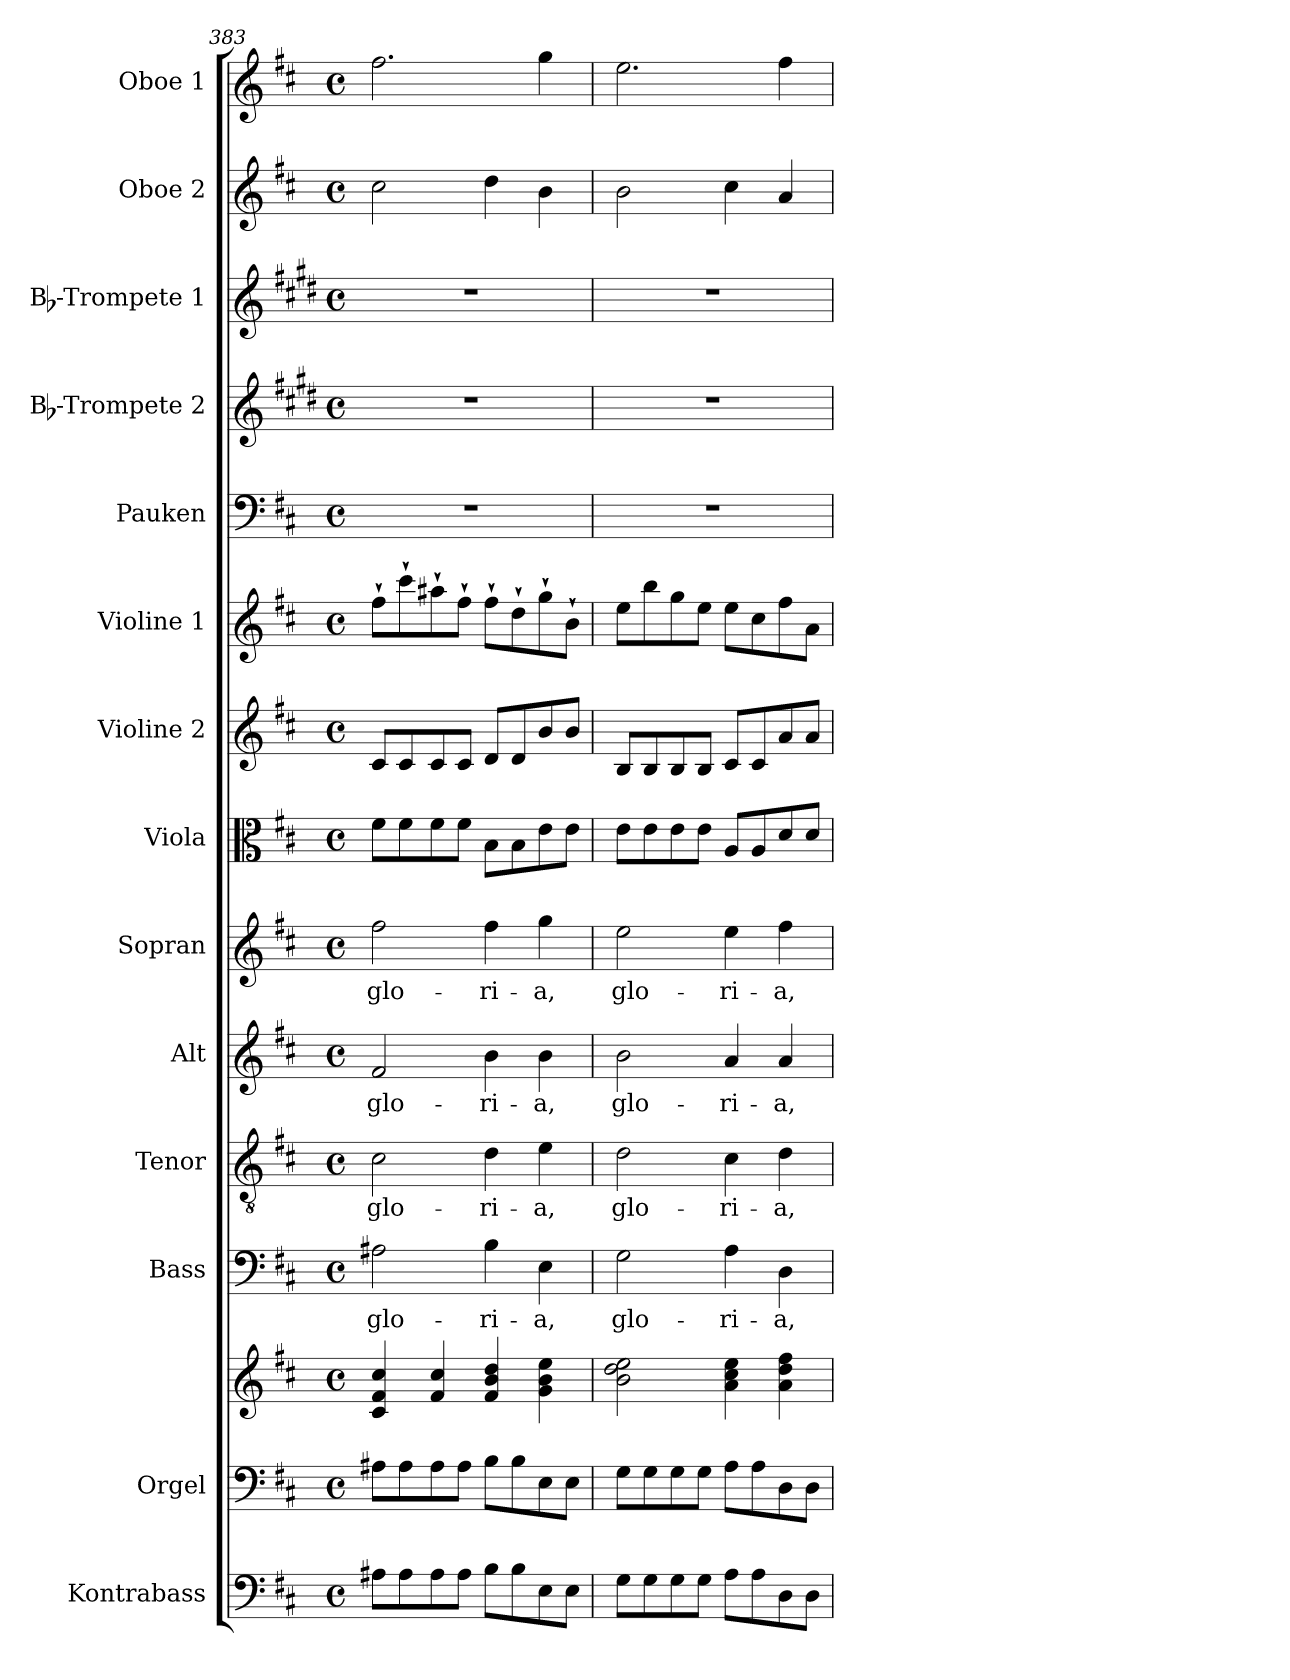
**kern	**kern	**kern	**kern	**text	**kern	**text	**kern	**text	**kern	**text	**kern	**kern	**kern	**kern	**kern	**kern	**kern	**kern
*part14	*part13	*part13	*part12	*part12	*part11	*part11	*part10	*part10	*part9	*part9	*part8	*part7	*part6	*part5	*part4	*part3	*part2	*part1
*staff15	*staff14	*staff13	*staff12	*staff12	*staff11	*staff11	*staff10	*staff10	*staff9	*staff9	*staff8	*staff7	*staff6	*staff5	*staff4	*staff3	*staff2	*staff1
*I"Kontrabass	*I"Orgel	*	*I"Bass	*	*I"Tenor	*	*I"Alt	*	*I"Sopran	*	*I"Viola	*I"Violine 2	*I"Violine 1	*I"Pauken	*I"Bb-Trompete 2	*I"Bb-Trompete 1	*I"Oboe 2	*I"Oboe 1
*I'Kb.	*I'Org.	*	*I'B.	*	*I'T.	*	*I'A.	*	*I'S.	*	*I'Vla.	*I'Vl. 2	*I'Vl. 1	*I'Pk.	*I'Bb Trp. 2	*I'Bb Trp. 1	*I'Ob. 2	*I'Ob. 1
*clefF4	*clefF4	*clefG2	*clefF4	*	*clefGv2	*	*clefG2	*	*clefG2	*	*clefC3	*clefG2	*clefG2	*clefF4	*clefG2	*clefG2	*clefG2	*clefG2
*ITrd7c12	*	*	*	*	*	*	*	*	*	*	*	*	*	*	*ITrd1c2	*ITrd1c2	*	*
*k[f#c#]	*k[f#c#]	*k[f#c#]	*k[f#c#]	*	*k[f#c#]	*	*k[f#c#]	*	*k[f#c#]	*	*k[f#c#]	*k[f#c#]	*k[f#c#]	*k[f#c#]	*k[f#c#]	*k[f#c#]	*k[f#c#]	*k[f#c#]
*D:	*D:	*D:	*D:	*	*D:	*	*D:	*	*D:	*	*D:	*D:	*D:	*D:	*D:	*D:	*D:	*D:
*M4/4	*M4/4	*M4/4	*M4/4	*	*M4/4	*	*M4/4	*	*M4/4	*	*M4/4	*M4/4	*M4/4	*M4/4	*M4/4	*M4/4	*M4/4	*M4/4
*met(c)	*met(c)	*met(c)	*met(c)	*	*met(c)	*	*met(c)	*	*met(c)	*	*met(c)	*met(c)	*met(c)	*met(c)	*met(c)	*met(c)	*met(c)	*met(c)
=383	=383	=383	=383	=383	=383	=383	=383	=383	=383	=383	=383	=383	=383	=383	=383	=383	=383	=383
!	!	!	!	!LO:LY:b	!	!LO:LY:b	!	!LO:LY:b	!	!LO:LY:b	!	!	!	!	!	!	!	!
8AA#X\L	8A#X\L	4c#/ 4f#/ 4cc#/	2A#X\	glo-	2c#\	glo-	2f#/	glo-	2ff#\	glo-	8f#\L	8c#/L	8ff#`>\L	1r	1r	1r	2cc#\	2.ff#\
8AA#\	8A#\	.	.	.	.	.	.	.	.	.	8f#\	8c#/	8ccc#`>\	.	.	.	.	.
8AA#\	8A#\	4f#/ 4cc#/	.	.	.	.	.	.	.	.	8f#\	8c#/	8aa#X`>\	.	.	.	.	.
8AA#\J	8A#\J	.	.	.	.	.	.	.	.	.	8f#\J	8c#/J	8ff#`>\J	.	.	.	.	.
!	!	!	!	!LO:LY:b	!	!LO:LY:b	!	!LO:LY:b	!	!LO:LY:b	!	!	!	!	!	!	!	!
8BB\L	8B\L	4f#/ 4b/ 4dd/	4B\	-ri-	4d\	-ri-	4b\	-ri-	4ff#\	-ri-	8B\L	8d/L	8ff#`>\L	.	.	.	4dd\	.
8BB\	8B\	.	.	.	.	.	.	.	.	.	8B\	8d/	8dd`>\	.	.	.	.	.
!	!	!	!	!LO:LY:b	!	!LO:LY:b	!	!LO:LY:b	!	!LO:LY:b	!	!	!	!	!	!	!	!
8EE\	8E\	4g\ 4b\ 4ee\	4E\	-a,	4e\	-a,	4b\	-a,	4gg\	-a,	8e\	8b/	8gg`>\	.	.	.	4b\	4gg\
8EE\J	8E\J	.	.	.	.	.	.	.	.	.	8e\J	8b/J	8b`>\J	.	.	.	.	.
!!LO:PB:g=z
=384	=384	=384	=384	=384	=384	=384	=384	=384	=384	=384	=384	=384	=384	=384	=384	=384	=384	=384
!	!	!	!	!LO:LY:b	!	!LO:LY:b	!	!LO:LY:b	!	!LO:LY:b	!	!	!	!	!	!	!	!
8GG\L	8G\L	2b\ 2dd\ 2ee\	2G\	glo-	2d\	glo-	2b\	glo-	2ee\	glo-	8e\L	8B/L	8ee\L	1r	1r	1r	2b\	2.ee\
8GG\	8G\	.	.	.	.	.	.	.	.	.	8e\	8B/	8bb\	.	.	.	.	.
8GG\	8G\	.	.	.	.	.	.	.	.	.	8e\	8B/	8gg\	.	.	.	.	.
8GG\J	8G\J	.	.	.	.	.	.	.	.	.	8e\J	8B/J	8ee\J	.	.	.	.	.
!	!	!	!	!LO:LY:b	!	!LO:LY:b	!	!LO:LY:b	!	!LO:LY:b	!	!	!	!	!	!	!	!
8AA\L	8A\L	4a\ 4cc#\ 4ee\	4A\	-ri-	4c#\	-ri-	4a/	-ri-	4ee\	-ri-	8A/L	8c#/L	8ee\L	.	.	.	4cc#\	.
8AA\	8A\	.	.	.	.	.	.	.	.	.	8A/	8c#/	8cc#\	.	.	.	.	.
!	!	!	!	!LO:LY:b	!	!LO:LY:b	!	!LO:LY:b	!	!LO:LY:b	!	!	!	!	!	!	!	!
8DD\	8D\	4a\ 4dd\ 4ff#\	4D\	-a,	4d\	-a,	4a/	-a,	4ff#\	-a,	8d/	8a/	8ff#\	.	.	.	4a/	4ff#\
8DD\J	8D\J	.	.	.	.	.	.	.	.	.	8d/J	8a/J	8a\J	.	.	.	.	.
=	=	=	=	=	=	=	=	=	=	=	=	=	=	=	=	=	=	=
*-	*-	*-	*-	*-	*-	*-	*-	*-	*-	*-	*-	*-	*-	*-	*-	*-	*-	*-
